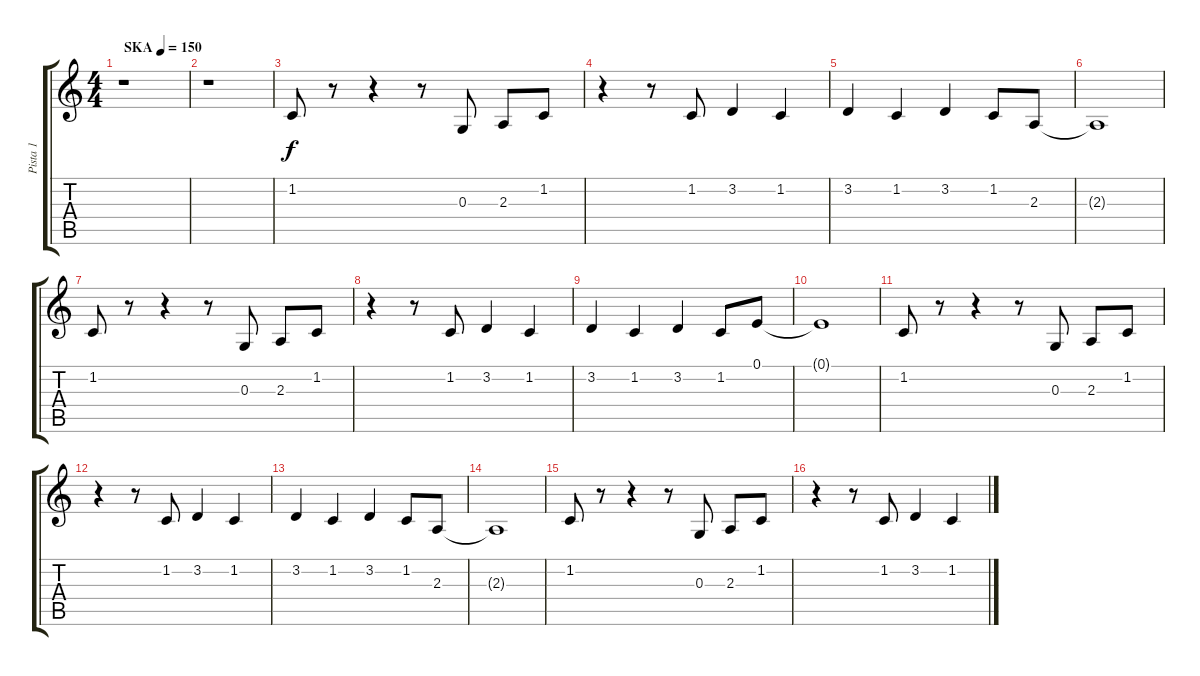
\track ("Pista 1" "Pista 1") {instrument trumpet}
\staff {score tabs}
\tuning (E4 B3 G3 D3 A2 E2) {hide}
\ts (4 4)
\tempo (150 "SKA")
\clef g2
\ks c
r.1{dy f instrument trumpet} |
r.1 |
1.2.8 r.8 r.4 r.8 0.3.8 2.3.8 1.2.8 |
r.4 r.8 1.2.8 3.2.4 1.2.4 |
3.2.4 1.2.4 3.2.4 1.2.8 2.3.8 |
2.3{t}.1 |
1.2.8 r.8 r.4 r.8 0.3.8 2.3.8 1.2.8 |
r.4 r.8 1.2.8 3.2.4 1.2.4 |
3.2.4 1.2.4 3.2.4 1.2.8 0.1.8 |
0.1{t}.1 |
1.2.8 r.8 r.4 r.8 0.3.8 2.3.8 1.2.8 |
r.4 r.8 1.2.8 3.2.4 1.2.4 |
3.2.4 1.2.4 3.2.4 1.2.8 2.3.8 |
2.3{t}.1 |
1.2.8 r.8 r.4 r.8 0.3.8 2.3.8 1.2.8 |
r.4 r.8 1.2.8 3.2.4 1.2.4
